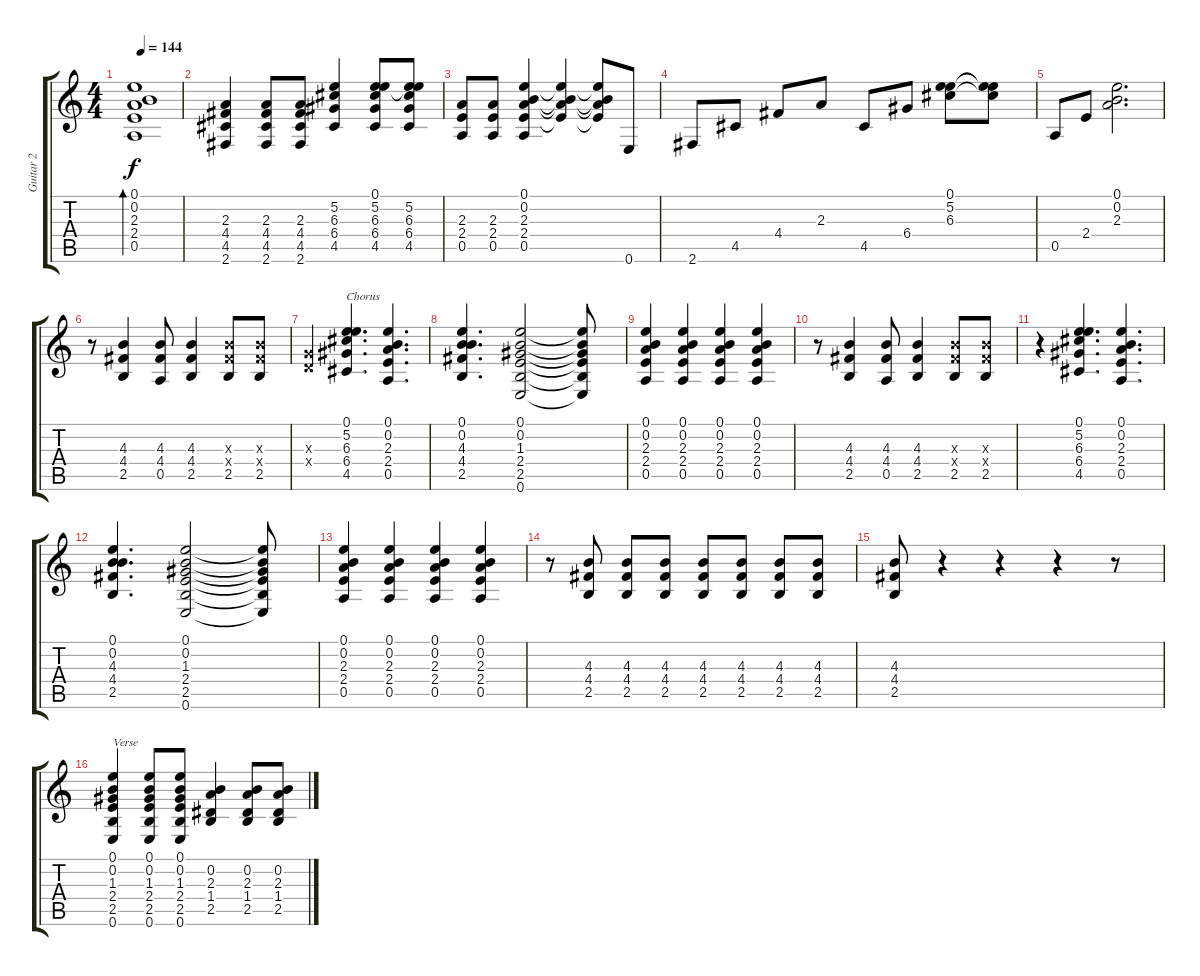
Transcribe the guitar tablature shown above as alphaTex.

\track ("Guitar 2" "Guitar 2") {instrument distortionguitar}
\staff {score tabs}
\tuning (E4 B3 G3 D3 A2 E2) {hide}
\ts (4 4)
\tempo 144
\clef g2
\ks c
(0.1 0.2 2.3 2.4 0.5).1{bd 60 dy f} |
(2.3 4.4 4.5 2.6).4 (2.3 4.4 4.5 2.6).8 (2.3 4.4 4.5 2.6).8 (5.2 6.3 6.4 4.5).4 (0.1 5.2 6.3 6.4 4.5).8 (0.1{t} 5.2 6.3 6.4 4.5).8 |
(2.3 2.4 0.5).8 (2.3 2.4 0.5).8 (0.1 0.2 2.3 2.4 0.5).4 (0.1{t} 0.2{t} 2.3{t} 2.4{t}).4 (0.1{t} 0.2{t} 2.3{t} 2.4{t}).8 0.6.8 |
2.6.8 4.5.8 4.4.8 2.3.8 4.5.8 6.4.8 (0.1 5.2 6.3).8 (0.1{t} 5.2{t} 6.3{t}).8 |
0.5.8 2.4.8 (0.1 0.2 2.3).2{d} |
r.8 (4.3 4.4 2.5).4 (4.3 4.4 0.5).8 (4.3 4.4 2.5).4 (4.3{x} 4.4{x} 2.5).8 (4.3{x} 4.4{x} 2.5).8 |
(0.3{x} 0.4{x}).4 (0.1 5.2 6.3 6.4 4.5).4{d txt "Chorus"} (0.1 0.2 2.3 2.4 0.5).4{d} |
(0.1 0.2 4.3 4.4 2.5).4{d} (0.1 0.2 1.3 2.4 2.5 0.6).2 (0.1{t} 0.2{t} 1.3{t} 2.4{t} 2.5{t} 0.6{t}).8 |
(0.1 0.2 2.3 2.4 0.5).4 (0.1 0.2 2.3 2.4 0.5).4 (0.1 0.2 2.3 2.4 0.5).4 (0.1 0.2 2.3 2.4 0.5).4 |
r.8 (4.3 4.4 2.5).4 (4.3 4.4 0.5).8 (4.3 4.4 2.5).4 (4.3{x} 4.4{x} 2.5).8 (4.3{x} 4.4{x} 2.5).8 |
r.4 (0.1 5.2 6.3 6.4 4.5).4{d} (0.1 0.2 2.3 2.4 0.5).4{d} |
(0.1 0.2 4.3 4.4 2.5).4{d} (0.1 0.2 1.3 2.4 2.5 0.6).2 (0.1{t} 0.2{t} 1.3{t} 2.4{t} 2.5{t} 0.6{t}).8 |
(0.1 0.2 2.3 2.4 0.5).4 (0.1 0.2 2.3 2.4 0.5).4 (0.1 0.2 2.3 2.4 0.5).4 (0.1 0.2 2.3 2.4 0.5).4 |
r.8 (4.3 4.4 2.5).8 (4.3 4.4 2.5).8 (4.3 4.4 2.5).8 (4.3 4.4 2.5).8 (4.3 4.4 2.5).8 (4.3 4.4 2.5).8 (4.3 4.4 2.5).8 |
(4.3 4.4 2.5).8 r.4 r.4 r.4 r.8 |
(0.1 0.2 1.3 2.4 2.5 0.6).4{txt "Verse"} (0.1 0.2 1.3 2.4 2.5 0.6).8 (0.1 0.2 1.3 2.4 2.5 0.6).8 (0.2 2.3 1.4 2.5).4 (0.2 2.3 1.4 2.5).8 (0.2 2.3 1.4 2.5).8
